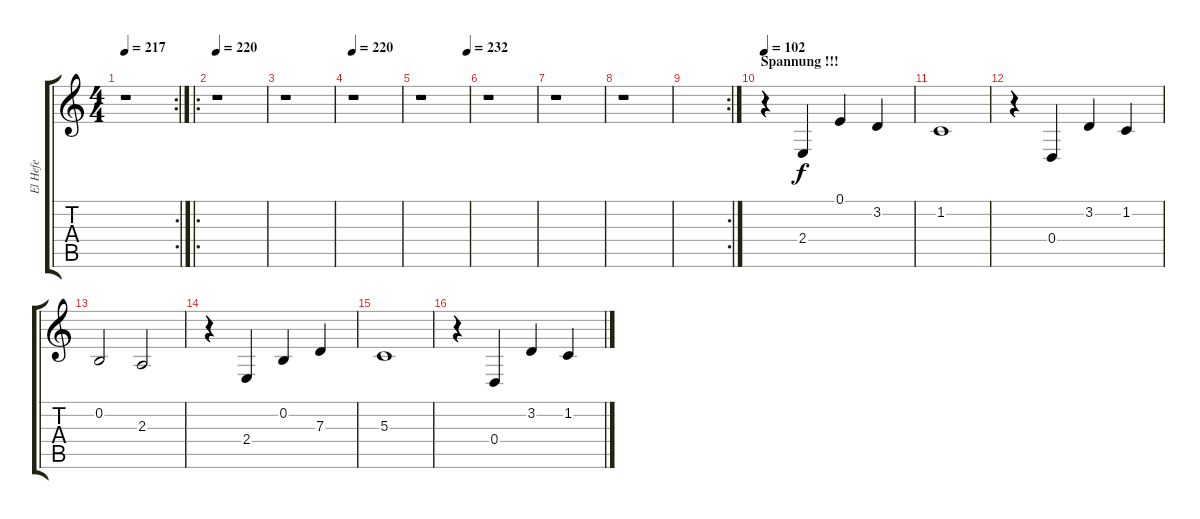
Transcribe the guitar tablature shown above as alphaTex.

\track ("El Hefe" "El Hefe") {instrument trombone}
\staff {score tabs}
\tuning (E4 B3 G3 D3 A2 E2) {hide}
\rc 2
\ts (4 4)
\tempo 217
\clef g2
\ks c
r.1{dy f} |
\ro
\tempo 220
r.1 |
r.1 |
\tempo 220
r.1 |
\tempo (232 0.96875)
r.1 |
r.1 |
r.1 |
r.1 |
\rc 2
|
\section ("" "Spannung !!!")
\tempo 102
r.4 2.4.4 0.1.4 3.2.4 |
1.2.1 |
r.4 0.4.4 3.2.4 1.2.4 |
0.2.2 2.3.2 |
r.4 2.4.4 0.2.4 7.3.4 |
5.3.1 |
r.4 0.4.4 3.2.4 1.2.4
